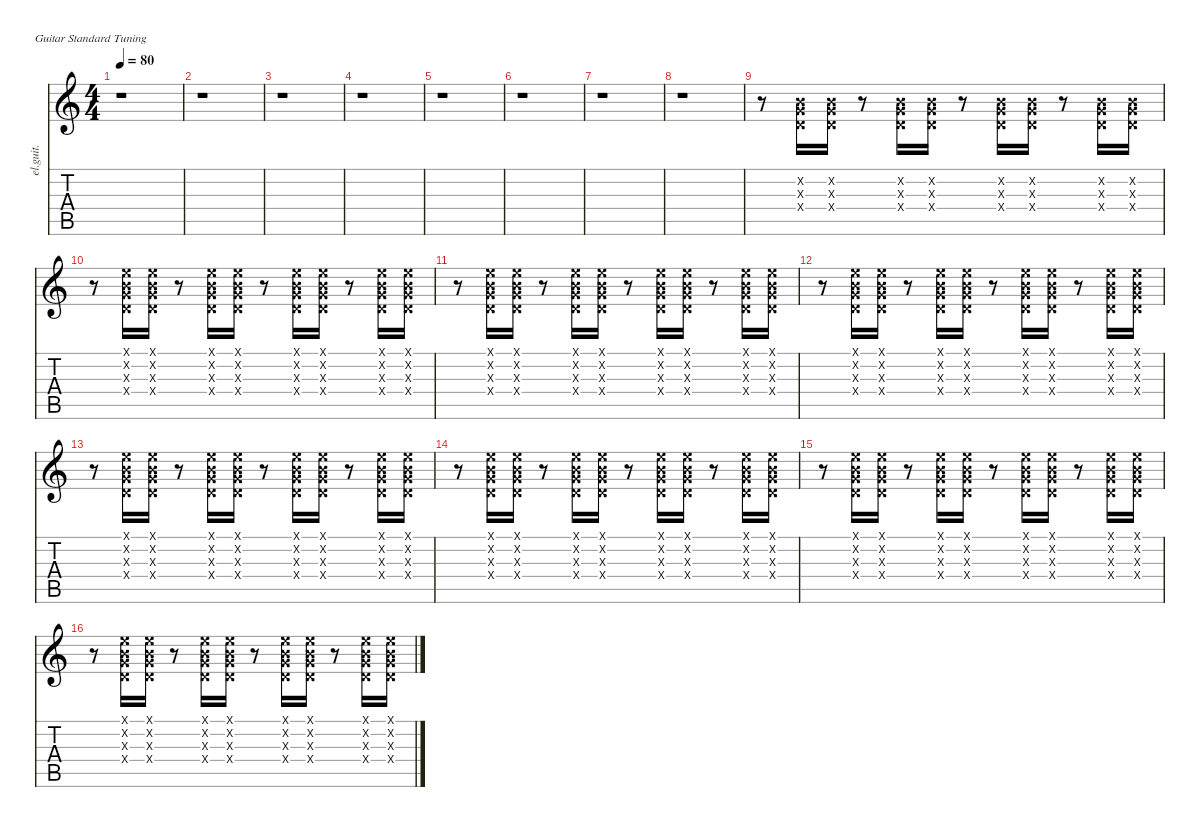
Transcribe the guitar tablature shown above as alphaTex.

\defaultSystemsLayout 4
\hideDynamics
\bracketExtendMode nobrackets
\track ("Electric guitar (mute) 3" "el.guit.") {instrument electricguitarclean}
\staff {score tabs}
\tuning (E4 B3 G3 D3 A2 E2)
\ts (4 4)
\tempo 80
\clef g2
\ks c
r.1{dy f beam Down} |
r.1{beam Down} |
r.1{beam Down} |
r.1{beam Down} |
r.1{beam Down} |
r.1{beam Down} |
r.1{beam Down} |
r.1{beam Down} |
r.8{beam Down} (0.2{x} 0.3{x} 0.4{x}).16{beam Up} (0.2{x} 0.3{x} 0.4{x}).16{beam Up} r.8{beam Down} (0.2{x} 0.3{x} 0.4{x}).16{beam Up} (0.2{x} 0.3{x} 0.4{x}).16{beam Up} r.8{beam Down} (0.2{x} 0.3{x} 0.4{x}).16{beam Up} (0.2{x} 0.3{x} 0.4{x}).16{beam Up} r.8{beam Down} (0.2{x} 0.3{x} 0.4{x}).16{beam Up} (0.2{x} 0.3{x} 0.4{x}).16{beam Up} |
r.8{beam Down} (0.1{x} 0.2{x} 0.3{x} 0.4{x}).16{beam Up} (0.1{x} 0.2{x} 0.3{x} 0.4{x}).16{beam Up} r.8{beam Down} (0.1{x} 0.2{x} 0.3{x} 0.4{x}).16{beam Up} (0.1{x} 0.2{x} 0.3{x} 0.4{x}).16{beam Up} r.8{beam Down} (0.1{x} 0.2{x} 0.3{x} 0.4{x}).16{beam Up} (0.1{x} 0.2{x} 0.3{x} 0.4{x}).16{beam Up} r.8{beam Down} (0.1{x} 0.2{x} 0.3{x} 0.4{x}).16{beam Up} (0.1{x} 0.2{x} 0.3{x} 0.4{x}).16{beam Up} |
r.8{beam Down} (0.1{x} 0.2{x} 0.3{x} 0.4{x}).16{beam Up} (0.1{x} 0.2{x} 0.3{x} 0.4{x}).16{beam Up} r.8{beam Down} (0.1{x} 0.2{x} 0.3{x} 0.4{x}).16{beam Up} (0.1{x} 0.2{x} 0.3{x} 0.4{x}).16{beam Up} r.8{beam Down} (0.1{x} 0.2{x} 0.3{x} 0.4{x}).16{beam Up} (0.1{x} 0.2{x} 0.3{x} 0.4{x}).16{beam Up} r.8{beam Down} (0.1{x} 0.2{x} 0.3{x} 0.4{x}).16{beam Up} (0.1{x} 0.2{x} 0.3{x} 0.4{x}).16{beam Up} |
r.8{beam Down} (0.1{x} 0.2{x} 0.3{x} 0.4{x}).16{beam Up} (0.1{x} 0.2{x} 0.3{x} 0.4{x}).16{beam Up} r.8{beam Down} (0.1{x} 0.2{x} 0.3{x} 0.4{x}).16{beam Up} (0.1{x} 0.2{x} 0.3{x} 0.4{x}).16{beam Up} r.8{beam Down} (0.1{x} 0.2{x} 0.3{x} 0.4{x}).16{beam Up} (0.1{x} 0.2{x} 0.3{x} 0.4{x}).16{beam Up} r.8{beam Down} (0.1{x} 0.2{x} 0.3{x} 0.4{x}).16{beam Up} (0.1{x} 0.2{x} 0.3{x} 0.4{x}).16{beam Up} |
r.8{beam Down} (0.1{x} 0.2{x} 0.3{x} 0.4{x}).16{beam Up} (0.1{x} 0.2{x} 0.3{x} 0.4{x}).16{beam Up} r.8{beam Down} (0.1{x} 0.2{x} 0.3{x} 0.4{x}).16{beam Up} (0.1{x} 0.2{x} 0.3{x} 0.4{x}).16{beam Up} r.8{beam Down} (0.1{x} 0.2{x} 0.3{x} 0.4{x}).16{beam Up} (0.1{x} 0.2{x} 0.3{x} 0.4{x}).16{beam Up} r.8{beam Down} (0.1{x} 0.2{x} 0.3{x} 0.4{x}).16{beam Up} (0.1{x} 0.2{x} 0.3{x} 0.4{x}).16{beam Up} |
r.8{beam Down} (0.1{x} 0.2{x} 0.3{x} 0.4{x}).16{beam Up} (0.1{x} 0.2{x} 0.3{x} 0.4{x}).16{beam Up} r.8{beam Down} (0.1{x} 0.2{x} 0.3{x} 0.4{x}).16{beam Up} (0.1{x} 0.2{x} 0.3{x} 0.4{x}).16{beam Up} r.8{beam Down} (0.1{x} 0.2{x} 0.3{x} 0.4{x}).16{beam Up} (0.1{x} 0.2{x} 0.3{x} 0.4{x}).16{beam Up} r.8{beam Down} (0.1{x} 0.2{x} 0.3{x} 0.4{x}).16{beam Up} (0.1{x} 0.2{x} 0.3{x} 0.4{x}).16{beam Up} |
r.8{beam Down} (0.1{x} 0.2{x} 0.3{x} 0.4{x}).16{beam Up} (0.1{x} 0.2{x} 0.3{x} 0.4{x}).16{beam Up} r.8{beam Down} (0.1{x} 0.2{x} 0.3{x} 0.4{x}).16{beam Up} (0.1{x} 0.2{x} 0.3{x} 0.4{x}).16{beam Up} r.8{beam Down} (0.1{x} 0.2{x} 0.3{x} 0.4{x}).16{beam Up} (0.1{x} 0.2{x} 0.3{x} 0.4{x}).16{beam Up} r.8{beam Down} (0.1{x} 0.2{x} 0.3{x} 0.4{x}).16{beam Up} (0.1{x} 0.2{x} 0.3{x} 0.4{x}).16{beam Up} |
r.8{beam Down} (0.1{x} 0.2{x} 0.3{x} 0.4{x}).16{beam Up} (0.1{x} 0.2{x} 0.3{x} 0.4{x}).16{beam Up} r.8{beam Down} (0.1{x} 0.2{x} 0.3{x} 0.4{x}).16{beam Up} (0.1{x} 0.2{x} 0.3{x} 0.4{x}).16{beam Up} r.8{beam Down} (0.1{x} 0.2{x} 0.3{x} 0.4{x}).16{beam Up} (0.1{x} 0.2{x} 0.3{x} 0.4{x}).16{beam Up} r.8{beam Down} (0.1{x} 0.2{x} 0.3{x} 0.4{x}).16{beam Up} (0.1{x} 0.2{x} 0.3{x} 0.4{x}).16{beam Up}
